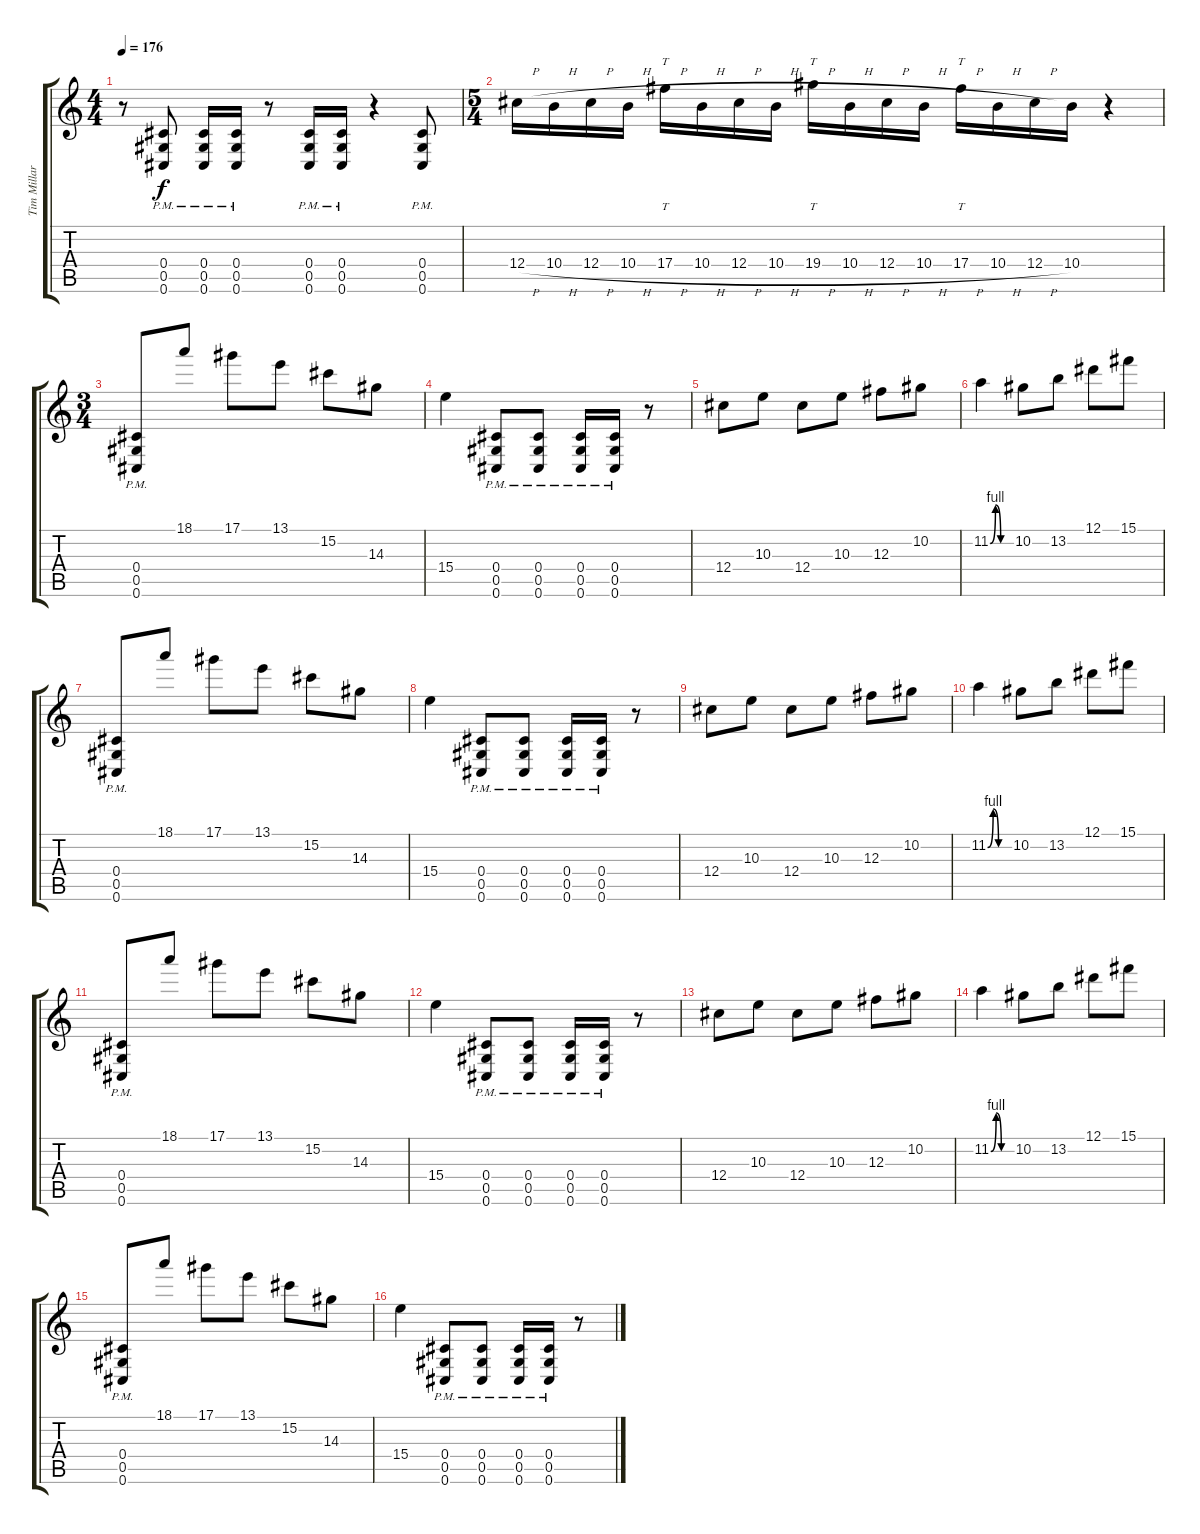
\track ("Tim Millar" "Tim Millar") {instrument distortionguitar}
\staff {score tabs}
\tuning (Eb4 Bb3 Gb3 Db3 Ab2 Db2) {hide}
\ts (4 4)
\tempo 176
\clef g2
\ks c
r.8{dy f} (0.4{pm} 0.5{pm} 0.6{pm}).8 (0.4{pm} 0.5{pm} 0.6{pm}).16 (0.4{pm} 0.5{pm} 0.6{pm}).16 r.8 (0.4{pm} 0.5{pm} 0.6{pm}).16 (0.4{pm} 0.5{pm} 0.6{pm}).16 r.4 (0.4{pm} 0.5{pm} 0.6{pm}).8 |
\ts (5 4)
12.4{h}.16{volume 9} 10.4{h}.16 12.4{h}.16 10.4{h}.16 17.4{h}.16{tt} 10.4{h}.16 12.4{h}.16 10.4{h}.16 19.4{h}.16{tt} 10.4{h}.16 12.4{h}.16 10.4{h}.16 17.4{h}.16{tt} 10.4{h}.16 12.4{h}.16 10.4.16 r.4 |
\ts (3 4)
(0.4{pm} 0.5{pm} 0.6{pm}).8{volume 16} 18.1.8 17.1.8 13.1.8 15.2.8 14.3.8 |
15.4.4 (0.4{pm} 0.5{pm} 0.6{pm}).8 (0.4{pm} 0.5{pm} 0.6{pm}).8 (0.4{pm} 0.5{pm} 0.6{pm}).16 (0.4{pm} 0.5{pm} 0.6{pm}).16 r.8 |
12.4.8 10.3.8 12.4.8 10.3.8 12.3.8 10.2.8 |
11.2{be (custom 0 0 15 4 30 0 60 0)}.4 10.2.8 13.2.8 12.1.8 15.1.8 |
(0.4{pm} 0.5{pm} 0.6{pm}).8 18.1.8 17.1.8 13.1.8 15.2.8 14.3.8 |
15.4.4 (0.4{pm} 0.5{pm} 0.6{pm}).8 (0.4{pm} 0.5{pm} 0.6{pm}).8 (0.4{pm} 0.5{pm} 0.6{pm}).16 (0.4{pm} 0.5{pm} 0.6{pm}).16 r.8 |
12.4.8 10.3.8 12.4.8 10.3.8 12.3.8 10.2.8 |
11.2{be (custom 0 0 15 4 30 0 60 0)}.4 10.2.8 13.2.8 12.1.8 15.1.8 |
(0.4{pm} 0.5{pm} 0.6{pm}).8 18.1.8 17.1.8 13.1.8 15.2.8 14.3.8 |
15.4.4 (0.4{pm} 0.5{pm} 0.6{pm}).8 (0.4{pm} 0.5{pm} 0.6{pm}).8 (0.4{pm} 0.5{pm} 0.6{pm}).16 (0.4{pm} 0.5{pm} 0.6{pm}).16 r.8 |
12.4.8 10.3.8 12.4.8 10.3.8 12.3.8 10.2.8 |
11.2{be (custom 0 0 15 4 30 0 60 0)}.4 10.2.8 13.2.8 12.1.8 15.1.8 |
(0.4{pm} 0.5{pm} 0.6{pm}).8 18.1.8 17.1.8 13.1.8 15.2.8 14.3.8 |
15.4.4 (0.4{pm} 0.5{pm} 0.6{pm}).8 (0.4{pm} 0.5{pm} 0.6{pm}).8 (0.4{pm} 0.5{pm} 0.6{pm}).16 (0.4{pm} 0.5{pm} 0.6{pm}).16 r.8
